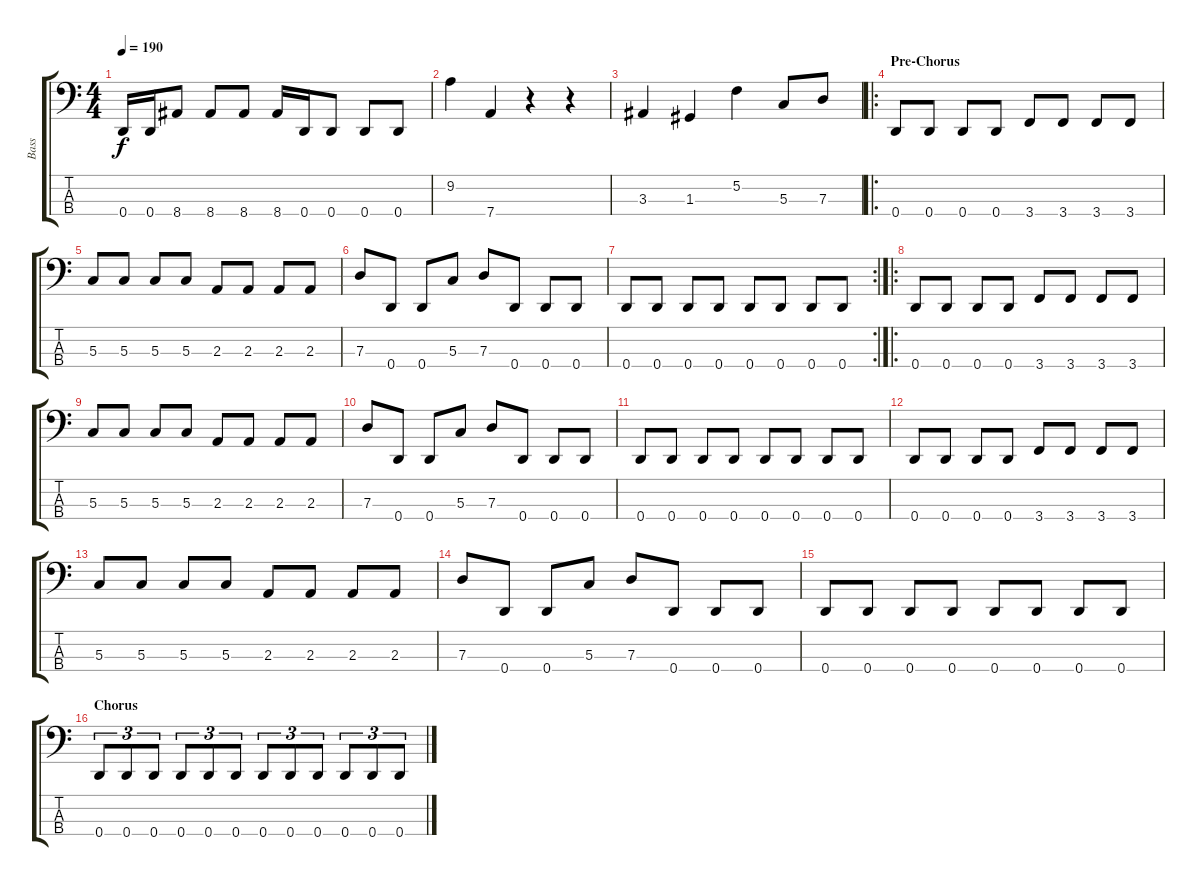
\track ("Bass" "Bass") {instrument electricbasspick}
\staff {score tabs}
\tuning (F2 C2 G1 D1) {hide}
\ts (4 4)
\tempo 190
\clef f4
\ks c
0.4.16{dy f} 0.4.16 8.4.8 8.4.8 8.4.8 8.4.16 0.4.16 0.4.8 0.4.8 0.4.8 |
9.2.4 7.4.4 r.4 r.4 |
3.3.4 1.3.4 5.2.4 5.3.8 7.3.8 |
\ro
\section ("" "Pre-Chorus")
0.4.8 0.4.8 0.4.8 0.4.8 3.4.8 3.4.8 3.4.8 3.4.8 |
5.3.8 5.3.8 5.3.8 5.3.8 2.3.8 2.3.8 2.3.8 2.3.8 |
7.3.8 0.4.8 0.4.8 5.3.8 7.3.8 0.4.8 0.4.8 0.4.8 |
\rc 2
0.4.8 0.4.8 0.4.8 0.4.8 0.4.8 0.4.8 0.4.8 0.4.8 |
\ro
0.4.8 0.4.8 0.4.8 0.4.8 3.4.8 3.4.8 3.4.8 3.4.8 |
5.3.8 5.3.8 5.3.8 5.3.8 2.3.8 2.3.8 2.3.8 2.3.8 |
7.3.8 0.4.8 0.4.8 5.3.8 7.3.8 0.4.8 0.4.8 0.4.8 |
0.4.8 0.4.8 0.4.8 0.4.8 0.4.8 0.4.8 0.4.8 0.4.8 |
0.4.8 0.4.8 0.4.8 0.4.8 3.4.8 3.4.8 3.4.8 3.4.8 |
5.3.8 5.3.8 5.3.8 5.3.8 2.3.8 2.3.8 2.3.8 2.3.8 |
7.3.8 0.4.8 0.4.8 5.3.8 7.3.8 0.4.8 0.4.8 0.4.8 |
0.4.8 0.4.8 0.4.8 0.4.8 0.4.8 0.4.8 0.4.8 0.4.8 |
\section ("" "Chorus")
0.4.8{tu (3 2)} 0.4.8{tu (3 2)} 0.4.8{tu (3 2)} 0.4.8{tu (3 2)} 0.4.8{tu (3 2)} 0.4.8{tu (3 2)} 0.4.8{tu (3 2)} 0.4.8{tu (3 2)} 0.4.8{tu (3 2)} 0.4.8{tu (3 2)} 0.4.8{tu (3 2)} 0.4.8{tu (3 2)}
